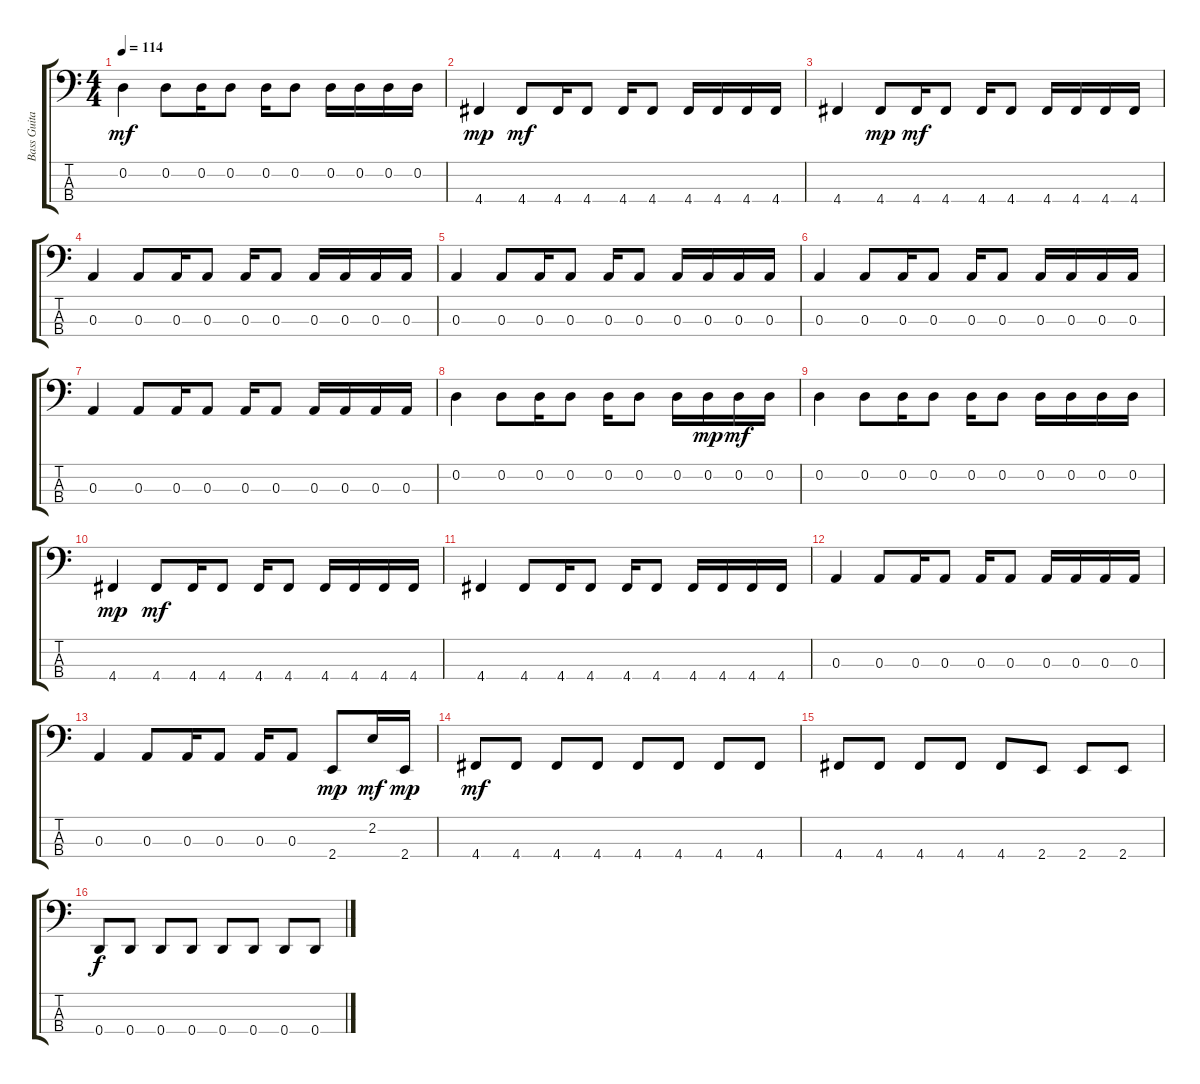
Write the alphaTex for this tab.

\track ("Bass Guitar" "Bass Guita") {instrument electricbassfinger}
\staff {score tabs}
\tuning (G2 D2 A1 D1) {hide}
\ts (4 4)
\tempo 114
\clef f4
\ks c
0.2.4{dy mf} 0.2.8 0.2.16 0.2.8 0.2.16 0.2.8 0.2.16 0.2.16 0.2.16 0.2.16 |
4.4.4{dy mp} 4.4.8{dy mf} 4.4.16 4.4.8 4.4.16 4.4.8 4.4.16 4.4.16 4.4.16 4.4.16 |
4.4.4 4.4.8{dy mp} 4.4.16{dy mf} 4.4.8 4.4.16 4.4.8 4.4.16 4.4.16 4.4.16 4.4.16 |
0.3.4 0.3.8 0.3.16 0.3.8 0.3.16 0.3.8 0.3.16 0.3.16 0.3.16 0.3.16 |
0.3.4 0.3.8 0.3.16 0.3.8 0.3.16 0.3.8 0.3.16 0.3.16 0.3.16 0.3.16 |
0.3.4 0.3.8 0.3.16 0.3.8 0.3.16 0.3.8 0.3.16 0.3.16 0.3.16 0.3.16 |
0.3.4 0.3.8 0.3.16 0.3.8 0.3.16 0.3.8 0.3.16 0.3.16 0.3.16 0.3.16 |
0.2.4 0.2.8 0.2.16 0.2.8 0.2.16 0.2.8 0.2.16 0.2.16{dy mp} 0.2.16{dy mf} 0.2.16 |
0.2.4 0.2.8 0.2.16 0.2.8 0.2.16 0.2.8 0.2.16 0.2.16 0.2.16 0.2.16 |
4.4.4{dy mp} 4.4.8{dy mf} 4.4.16 4.4.8 4.4.16 4.4.8 4.4.16 4.4.16 4.4.16 4.4.16 |
4.4.4 4.4.8 4.4.16 4.4.8 4.4.16 4.4.8 4.4.16 4.4.16 4.4.16 4.4.16 |
0.3.4 0.3.8 0.3.16 0.3.8 0.3.16 0.3.8 0.3.16 0.3.16 0.3.16 0.3.16 |
0.3.4 0.3.8 0.3.16 0.3.8 0.3.16 0.3.8 2.4.8{dy mp} 2.2.16{dy mf} 2.4.16{dy mp} |
4.4.8{dy mf} 4.4.8 4.4.8 4.4.8 4.4.8 4.4.8 4.4.8 4.4.8 |
4.4.8 4.4.8 4.4.8 4.4.8 4.4.8 2.4.8 2.4.8 2.4.8 |
0.4.8{dy f} 0.4.8 0.4.8 0.4.8 0.4.8 0.4.8 0.4.8 0.4.8
